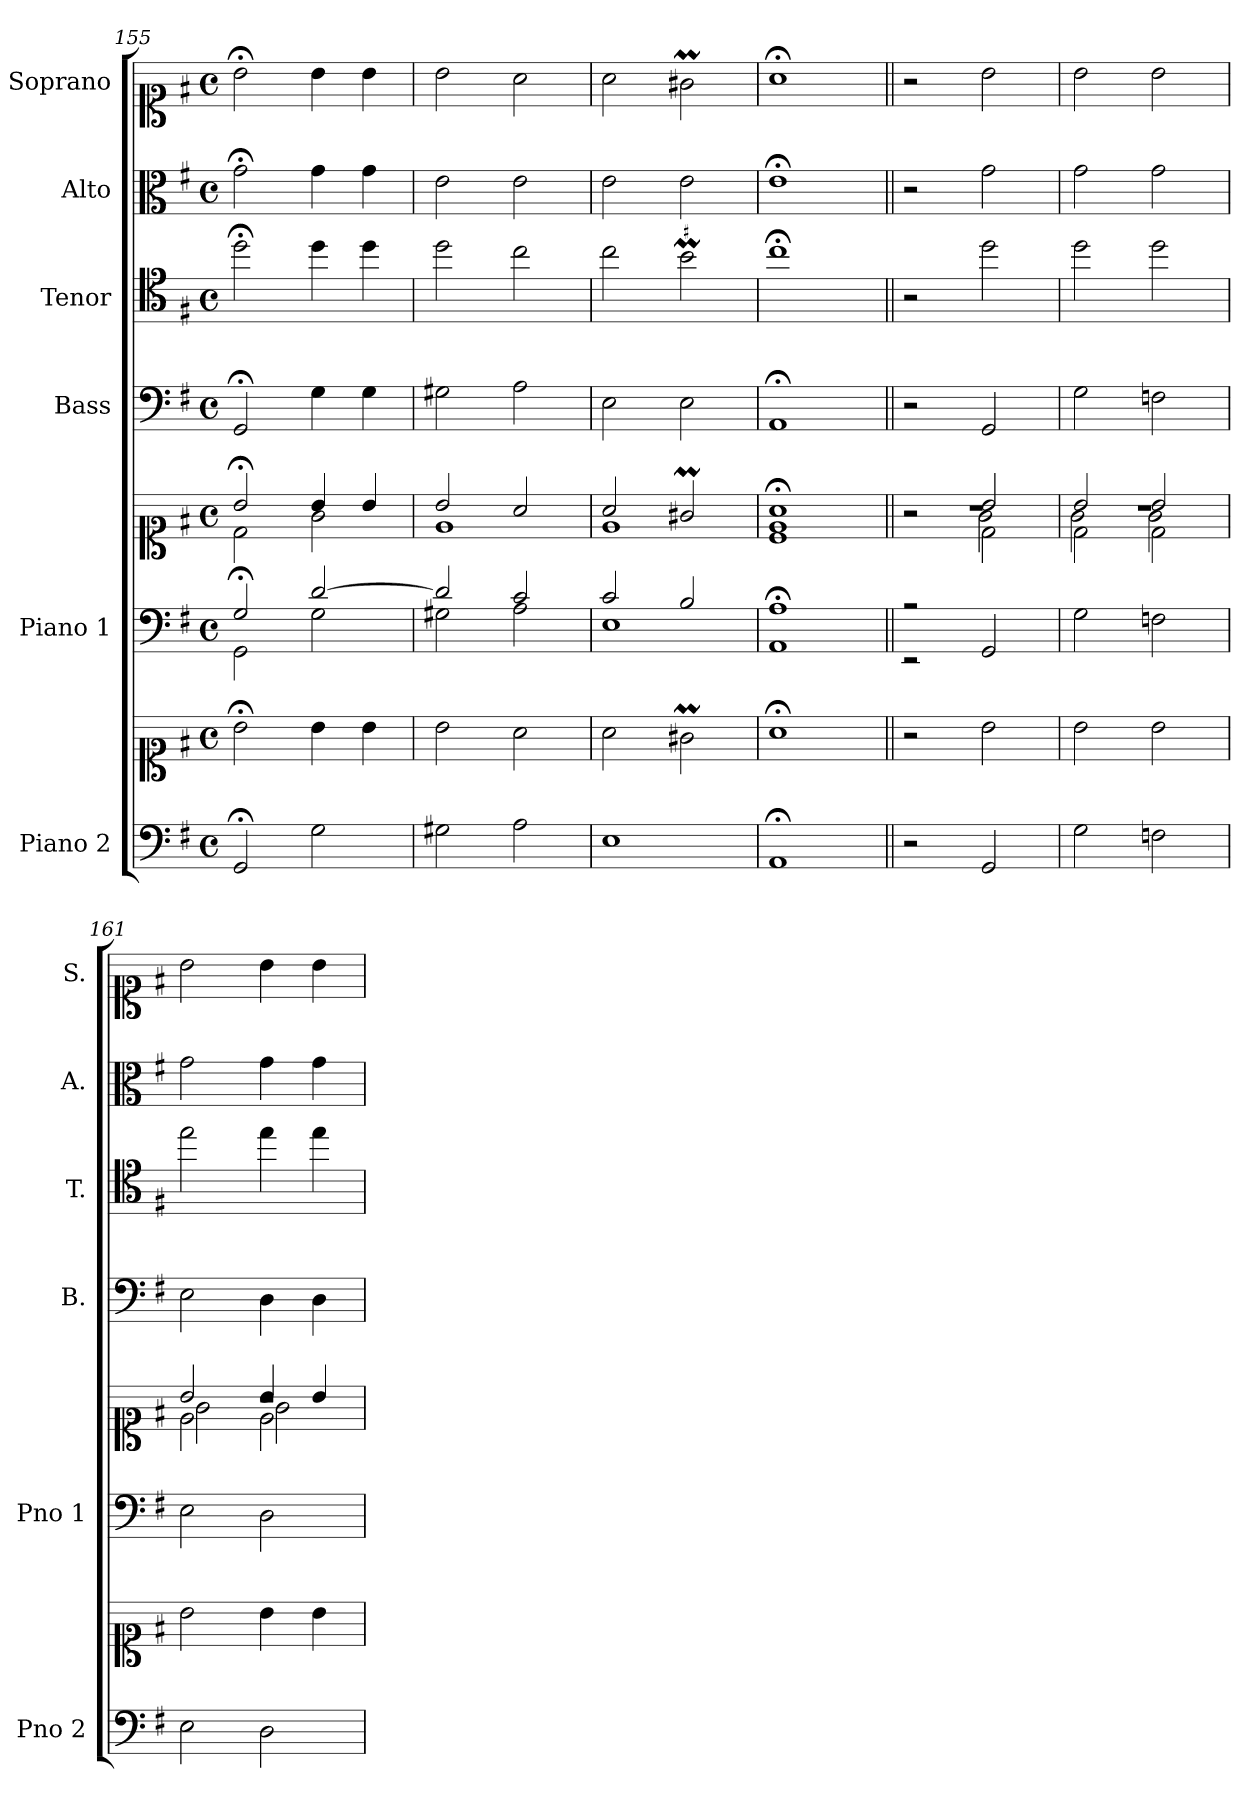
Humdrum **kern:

**kern	**kern	**kern	**kern	**kern	**kern	**kern	**kern
*part6	*part6	*part5	*part5	*part4	*part3	*part2	*part1
*staff8	*staff7	*staff6	*staff5	*staff4	*staff3	*staff2	*staff1
*I"Piano 2	*	*I"Piano 1	*	*I"Bass	*I"Tenor	*I"Alto	*I"Soprano
*I'Pno 2	*	*I'Pno 1	*	*I'B.	*I'T.	*I'A.	*I'S.
*clefF4	*clefC1	*clefF4	*clefC1	*clefF4	*clefC4	*clefC3	*clefC1
*	*	*	*	*	*ITrd7c12	*	*
*k[f#]	*k[f#]	*k[f#]	*k[f#]	*k[f#]	*k[f#]	*k[f#]	*k[f#]
*G:	*G:	*G:	*G:	*G:	*G:	*G:	*G:
*M4/4	*M4/4	*M4/4	*M4/4	*M4/4	*M4/4	*M4/4	*M4/4
*met(c)	*met(c)	*met(c)	*met(c)	*met(c)	*met(c)	*met(c)	*met(c)
=155	=155	=155	=155	=155	=155	=155	=155
*	*	*^	*^	*	*	*	*
2GG;/	2b;<\	2G;/	2GG\	2b;</	2d\	2GG;</	2d;<\	2g;<\	2b;<\
2G\	4b\	[>2d/	2G\	4b/	2g\	4G\	4d\	4g\	4b\
.	4b\	.	.	4b/	.	4G\	4d\	4g\	4b\
=156	=156	=156	=156	=156	=156	=156	=156	=156	=156
2G#X\	2b\	2d/]	2G#X\	2b/	1e\	2G#X\	2d\	2e\	2b\
2A\	2a\	2c/	2A\	2a/	.	2A\	2c\	2e\	2a\
=157	=157	=157	=157	=157	=157	=157	=157	=157	=157
1E\	2a\	2c/	1E\	2a/	1e\	2E\	2c\	2e\	2a\
.	2g#Xm\	2B/	.	2g#Xm/	.	2E\	2BM\	2e\	2g#Xm\
=158	=158	=158	=158	=158	=158	=158	=158	=158	=158
*	*	*	*	*	*^	*	*	*	*
1AA;/	1a;<\	1A;/	1AA\	1a;</	1e\	1c\	1AA;</	1c;<\	1e;<\	1a;<\
=159||	=159||	=159||	=159||	=159||	=159||	=159||	=159||	=159||	=159||	=159||
*	*	*	*	*	*	*^	*	*	*	*
2r	2r	2r	2r	2r	2ryy	2r	1r	2r	2r	2r	2r
2GG/	2b\	2ryy	2GG/	2b/	2d\	2g\	.	2GG/	2d\	2g\	2b\
*	*	*v	*v	*	*	*	*	*	*	*	*
=160	=160	=160	=160	=160	=160	=160	=160	=160	=160	=160
2G\	2b\	2G\	2b/	2d\	2g\	1r	2G\	2d\	2g\	2b\
2Fn\	2b\	2Fn\	2b/	2d\	2g\	.	2Fn\	2d\	2g\	2b\
=161	=161	=161	=161	=161	=161	=161	=161	=161	=161	=161
2E\	2b\	2E\	2b/	2e\	2g\	1r	2E\	2e\	2g\	2b\
2D\	4b\	2D\	4b/	2e\	2g\	.	4D\	4e\	4g\	4b\
.	4b\	.	4b/	.	.	.	4D\	4e\	4g\	4b\
*	*	*	*v	*v	*v	*v	*	*	*	*
=	=	=	=	=	=	=	=
*-	*-	*-	*-	*-	*-	*-	*-
